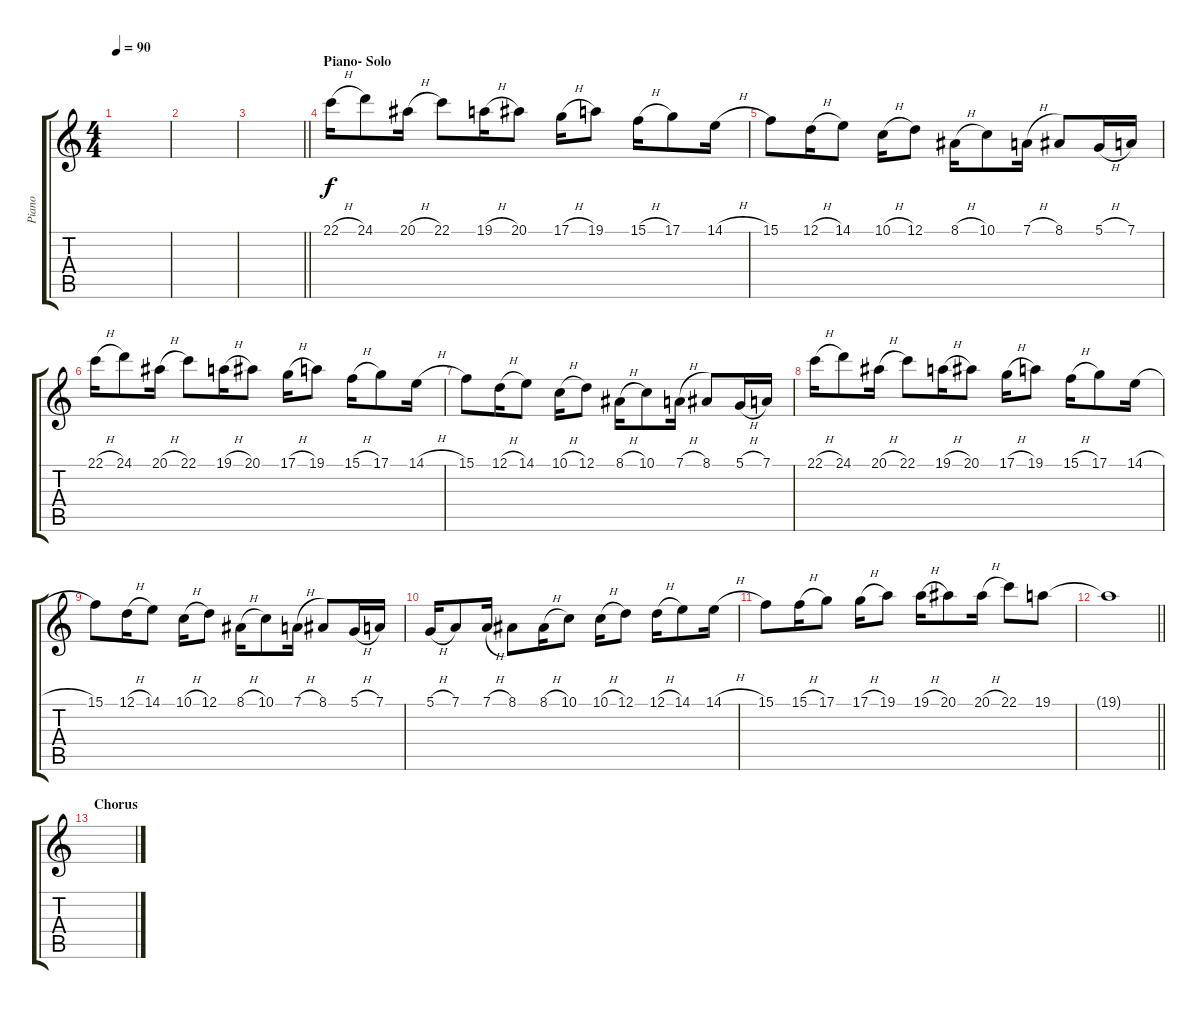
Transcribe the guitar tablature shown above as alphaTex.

\track ("Piano" "Piano") {instrument acousticgrandpiano}
\staff {score tabs}
\tuning (D4 A3 F3 C3 G2 D2) {hide}
\ts (4 4)
\tempo 90
\clef g2
\ks c
|
|
\barLineRight lightlight
|
\section ("" "Piano- Solo")
22.1{h}.16 24.1.8 20.1{h}.16 22.1.8 19.1{h}.16 20.1.8 17.1{h}.16 19.1.8 15.1{h}.16 17.1.8 14.1{h}.16 |
15.1.8 12.1{h}.16 14.1.8 10.1{h}.16 12.1.8 8.1{h}.16 10.1.8 7.1{h}.16 8.1.8 5.1{h}.16 7.1.16 |
22.1{h}.16 24.1.8 20.1{h}.16 22.1.8 19.1{h}.16 20.1.8 17.1{h}.16 19.1.8 15.1{h}.16 17.1.8 14.1{h}.16 |
15.1.8 12.1{h}.16 14.1.8 10.1{h}.16 12.1.8 8.1{h}.16 10.1.8 7.1{h}.16 8.1.8 5.1{h}.16 7.1.16 |
22.1{h}.16 24.1.8 20.1{h}.16 22.1.8 19.1{h}.16 20.1.8 17.1{h}.16 19.1.8 15.1{h}.16 17.1.8 14.1{h}.16 |
15.1.8 12.1{h}.16 14.1.8 10.1{h}.16 12.1.8 8.1{h}.16 10.1.8 7.1{h}.16 8.1.8 5.1{h}.16 7.1.16 |
5.1{h}.16 7.1.8 7.1{h}.16 8.1.8 8.1{h}.16 10.1.8 10.1{h}.16 12.1.8 12.1{h}.16 14.1.8 14.1{h}.16 |
15.1.8 15.1{h}.16 17.1.8 17.1{h}.16 19.1.8 19.1{h}.16 20.1.8 20.1{h}.16 22.1.8 19.1.8 |
\barLineRight lightlight
19.1{t}.1 |
\section ("" "Chorus")
